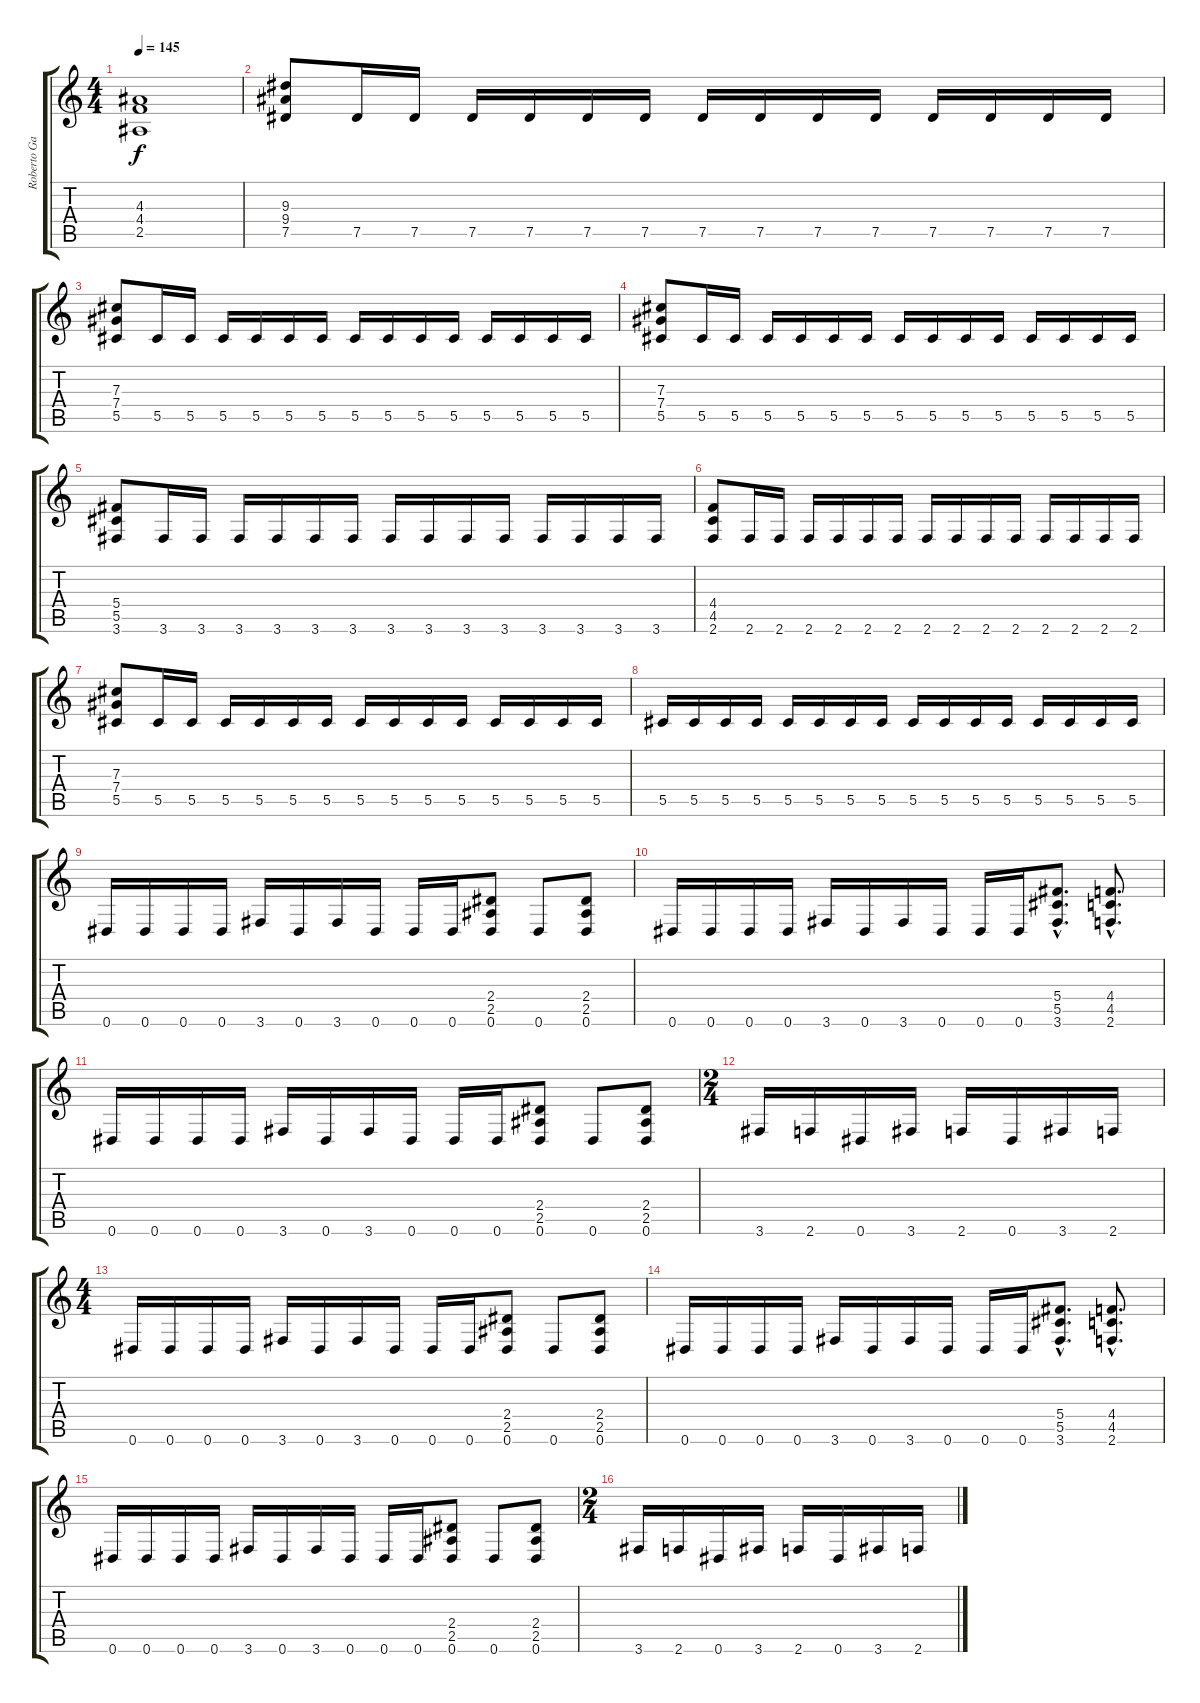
\track ("Roberto García" "Roberto Ga") {instrument distortionguitar}
\staff {score tabs}
\tuning (Eb4 Bb3 Gb3 Db3 Ab2 Eb2) {hide}
\ts (4 4)
\tempo 145
\clef g2
\ks c
(4.3{t} 4.4{t} 2.5{t}).1{dy f} |
(9.3 9.4 7.5).8 7.5.16 7.5.16 7.5.16 7.5.16 7.5.16 7.5.16 7.5.16 7.5.16 7.5.16 7.5.16 7.5.16 7.5.16 7.5.16 7.5.16 |
(7.3 7.4 5.5).8 5.5.16 5.5.16 5.5.16 5.5.16 5.5.16 5.5.16 5.5.16 5.5.16 5.5.16 5.5.16 5.5.16 5.5.16 5.5.16 5.5.16 |
(7.3 7.4 5.5).8 5.5.16 5.5.16 5.5.16 5.5.16 5.5.16 5.5.16 5.5.16 5.5.16 5.5.16 5.5.16 5.5.16 5.5.16 5.5.16 5.5.16 |
(5.4 5.5 3.6).8 3.6.16 3.6.16 3.6.16 3.6.16 3.6.16 3.6.16 3.6.16 3.6.16 3.6.16 3.6.16 3.6.16 3.6.16 3.6.16 3.6.16 |
(4.4 4.5 2.6).8 2.6.16 2.6.16 2.6.16 2.6.16 2.6.16 2.6.16 2.6.16 2.6.16 2.6.16 2.6.16 2.6.16 2.6.16 2.6.16 2.6.16 |
(7.3 7.4 5.5).8 5.5.16 5.5.16 5.5.16 5.5.16 5.5.16 5.5.16 5.5.16 5.5.16 5.5.16 5.5.16 5.5.16 5.5.16 5.5.16 5.5.16 |
5.5.16 5.5.16 5.5.16 5.5.16 5.5.16 5.5.16 5.5.16 5.5.16 5.5.16 5.5.16 5.5.16 5.5.16 5.5.16 5.5.16 5.5.16 5.5.16 |
0.6.16 0.6.16 0.6.16 0.6.16 3.6.16 0.6.16 3.6.16 0.6.16 0.6.16 0.6.16 (2.4 2.5 0.6).8 0.6.8 (2.4 2.5 0.6).8 |
0.6.16 0.6.16 0.6.16 0.6.16 3.6.16 0.6.16 3.6.16 0.6.16 0.6.16 0.6.16 (5.4{hac} 5.5{hac} 3.6{hac}).8{d} (4.4{hac} 4.5{hac} 2.6{hac}).8{d} |
0.6.16 0.6.16 0.6.16 0.6.16 3.6.16 0.6.16 3.6.16 0.6.16 0.6.16 0.6.16 (2.4 2.5 0.6).8 0.6.8 (2.4 2.5 0.6).8 |
\ts (2 4)
3.6.16 2.6.16 0.6.16 3.6.16 2.6.16 0.6.16 3.6.16 2.6.16 |
\ts (4 4)
0.6.16 0.6.16 0.6.16 0.6.16 3.6.16 0.6.16 3.6.16 0.6.16 0.6.16 0.6.16 (2.4 2.5 0.6).8 0.6.8 (2.4 2.5 0.6).8 |
0.6.16 0.6.16 0.6.16 0.6.16 3.6.16 0.6.16 3.6.16 0.6.16 0.6.16 0.6.16 (5.4{hac} 5.5{hac} 3.6{hac}).8{d} (4.4{hac} 4.5{hac} 2.6{hac}).8{d} |
0.6.16 0.6.16 0.6.16 0.6.16 3.6.16 0.6.16 3.6.16 0.6.16 0.6.16 0.6.16 (2.4 2.5 0.6).8 0.6.8 (2.4 2.5 0.6).8 |
\ts (2 4)
3.6.16 2.6.16 0.6.16 3.6.16 2.6.16 0.6.16 3.6.16 2.6.16
